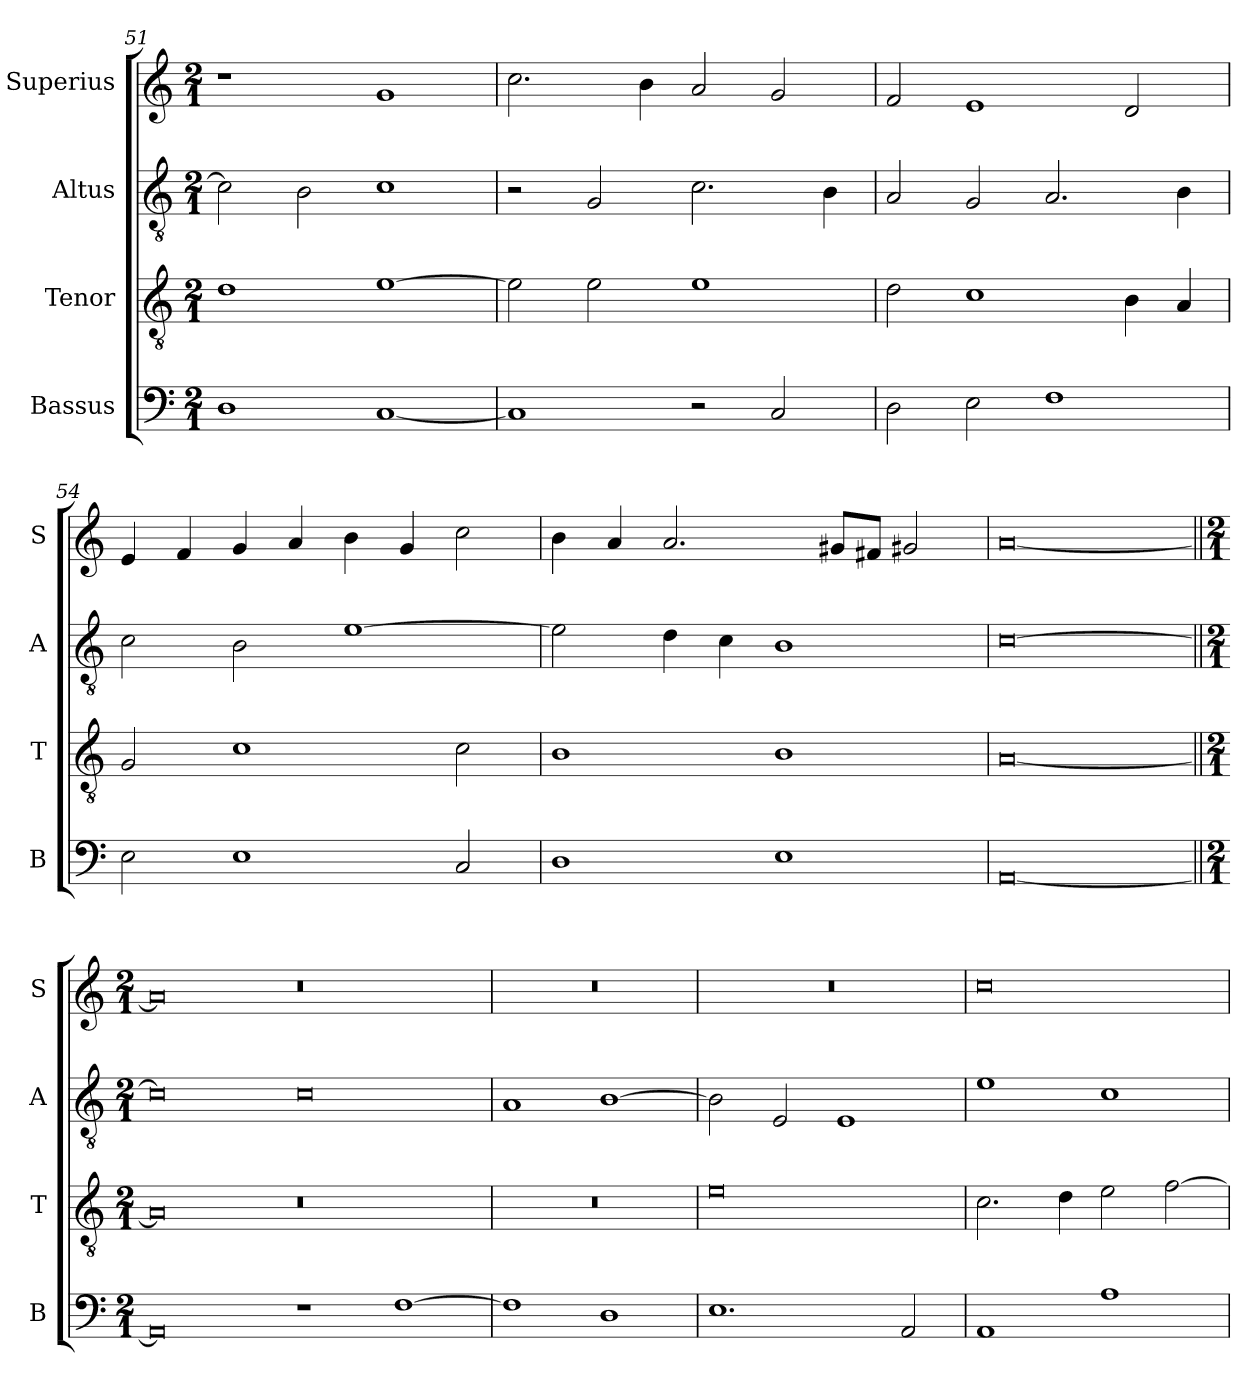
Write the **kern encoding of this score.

**kern	**kern	**kern	**kern
*part4	*part3	*part2	*part1
*staff4	*staff3	*staff2	*staff1
*I"Bassus	*I"Tenor	*I"Altus	*I"Superius
*I'B	*I'T	*I'A	*I'S
*clefF4	*clefGv2	*clefGv2	*clefG2
*k[]	*k[]	*k[]	*k[]
*C:	*C:	*C:	*C:
*M2/1	*M2/1	*M2/1	*M2/1
=51	=51	=51	=51
1D	1d	2c]	1r
.	.	2B	.
[1C	[1e	1c	1g
=52	=52	=52	=52
1C]	2e]	2r	2.cc
.	2e	2G	.
.	.	.	4b
2r	1e	2.c	2a
2C	.	.	2g
.	.	4B	.
=53	=53	=53	=53
2D	2d	2A	2f
2E	1c	2G	1e
1F	.	2.A	.
.	4B	.	2d
.	4A	4B	.
=54	=54	=54	=54
2E	2G	2c	4e
.	.	.	4f
1E	1c	2B	4g
.	.	.	4a
.	.	[1e	4b
.	.	.	4g
2C	2c	.	2cc
=55	=55	=55	=55
1D	1B	2e]	4b
.	.	.	4a
.	.	4d	2.a
.	.	4c	.
1E	1B	1B	.
.	.	.	8g#XL
.	.	.	8f#XJ
.	.	.	2g#X
=	=	=	=
[0AA	[0A	[0c	[0a
=||	=||	=||	=||
*M2/1	*M2/1	*M2/1	*M2/1
0AA]	0A]	0c]	0a]
1r	0r	0c	0r
[1F	.	.	.
=56	=56	=56	=56
1F]	0r	1A	0r
1D	.	[1B	.
=57	=57	=57	=57
1.E	0e	2B]	0r
.	.	2E	.
.	.	1E	.
2AA	.	.	.
=58	=58	=58	=58
1AA	2.c	1e	0cc
.	4d	.	.
1A	2e	1c	.
.	[2f	.	.
=	=	=	=
*-	*-	*-	*-
